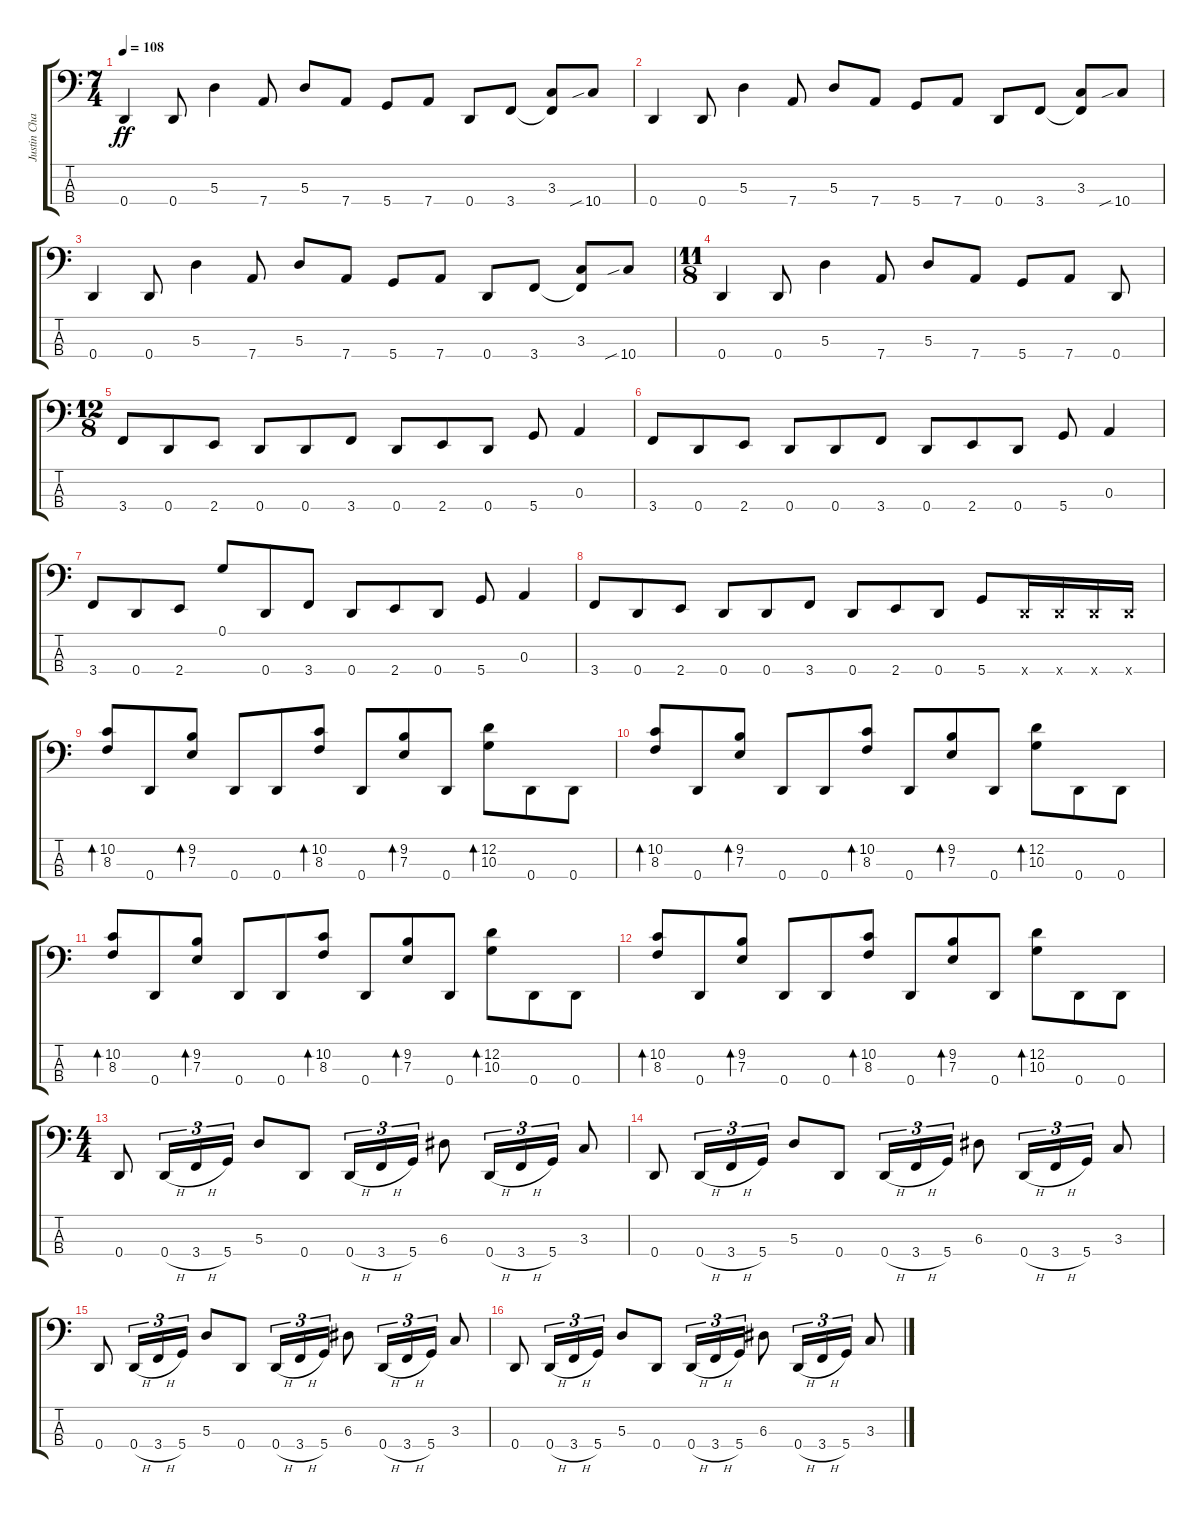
\track ("Justin Chancellor" "Justin Cha") {instrument electricbasspick}
\staff {score tabs}
\tuning (G2 D2 A1 D1) {hide}
\ts (7 4)
\tempo 108
\clef f4
\ks c
0.4.4{dy ff} 0.4.8 5.3.4 7.4.8 5.3.8 7.4.8 5.4.8 7.4.8 0.4.8 3.4.8 (3.3 3.4{t}).8 10.4{sib}.8 |
0.4.4 0.4.8 5.3.4 7.4.8 5.3.8 7.4.8 5.4.8 7.4.8 0.4.8 3.4.8 (3.3 3.4{t}).8 10.4{sib}.8 |
0.4.4 0.4.8 5.3.4 7.4.8 5.3.8 7.4.8 5.4.8 7.4.8 0.4.8 3.4.8 (3.3 3.4{t}).8 10.4{sib}.8 |
\ts (11 8)
0.4.4 0.4.8 5.3.4 7.4.8 5.3.8 7.4.8 5.4.8 7.4.8 0.4.8 |
\ts (12 8)
3.4.8 0.4.8 2.4.8 0.4.8 0.4.8 3.4.8 0.4.8 2.4.8 0.4.8 5.4.8 0.3.4 |
3.4.8 0.4.8 2.4.8 0.4.8 0.4.8 3.4.8 0.4.8 2.4.8 0.4.8 5.4.8 0.3.4 |
3.4.8 0.4.8 2.4.8 0.1.8 0.4.8 3.4.8 0.4.8 2.4.8 0.4.8 5.4.8 0.3.4 |
3.4.8 0.4.8 2.4.8 0.4.8 0.4.8 3.4.8 0.4.8 2.4.8 0.4.8 5.4.8 0.4{x}.16 0.4{x}.16 0.4{x}.16 0.4{x}.16 |
(10.2 8.3).8{bd 30} 0.4.8 (9.2 7.3).8{bd 30} 0.4.8 0.4.8 (10.2 8.3).8{bd 30} 0.4.8 (9.2 7.3).8{bd 30} 0.4.8 (12.2 10.3).8{bd 30} 0.4.8 0.4.8 |
(10.2 8.3).8{bd 30} 0.4.8 (9.2 7.3).8{bd 30} 0.4.8 0.4.8 (10.2 8.3).8{bd 30} 0.4.8 (9.2 7.3).8{bd 30} 0.4.8 (12.2 10.3).8{bd 30} 0.4.8 0.4.8 |
(10.2 8.3).8{bd 30} 0.4.8 (9.2 7.3).8{bd 30} 0.4.8 0.4.8 (10.2 8.3).8{bd 30} 0.4.8 (9.2 7.3).8{bd 30} 0.4.8 (12.2 10.3).8{bd 30} 0.4.8 0.4.8 |
(10.2 8.3).8{bd 30} 0.4.8 (9.2 7.3).8{bd 30} 0.4.8 0.4.8 (10.2 8.3).8{bd 30} 0.4.8 (9.2 7.3).8{bd 30} 0.4.8 (12.2 10.3).8{bd 30} 0.4.8 0.4.8 |
\ts (4 4)
0.4.8 0.4{h}.16{tu (3 2)} 3.4{h}.16{tu (3 2)} 5.4.16{tu (3 2)} 5.3.8 0.4.8 0.4{h}.16{tu (3 2)} 3.4{h}.16{tu (3 2)} 5.4.16{tu (3 2)} 6.3.8 0.4{h}.16{tu (3 2)} 3.4{h}.16{tu (3 2)} 5.4.16{tu (3 2)} 3.3.8 |
0.4.8 0.4{h}.16{tu (3 2)} 3.4{h}.16{tu (3 2)} 5.4.16{tu (3 2)} 5.3.8 0.4.8 0.4{h}.16{tu (3 2)} 3.4{h}.16{tu (3 2)} 5.4.16{tu (3 2)} 6.3.8 0.4{h}.16{tu (3 2)} 3.4{h}.16{tu (3 2)} 5.4.16{tu (3 2)} 3.3.8 |
0.4.8 0.4{h}.16{tu (3 2)} 3.4{h}.16{tu (3 2)} 5.4.16{tu (3 2)} 5.3.8 0.4.8 0.4{h}.16{tu (3 2)} 3.4{h}.16{tu (3 2)} 5.4.16{tu (3 2)} 6.3.8 0.4{h}.16{tu (3 2)} 3.4{h}.16{tu (3 2)} 5.4.16{tu (3 2)} 3.3.8 |
0.4.8 0.4{h}.16{tu (3 2)} 3.4{h}.16{tu (3 2)} 5.4.16{tu (3 2)} 5.3.8 0.4.8 0.4{h}.16{tu (3 2)} 3.4{h}.16{tu (3 2)} 5.4.16{tu (3 2)} 6.3.8 0.4{h}.16{tu (3 2)} 3.4{h}.16{tu (3 2)} 5.4.16{tu (3 2)} 3.3.8
